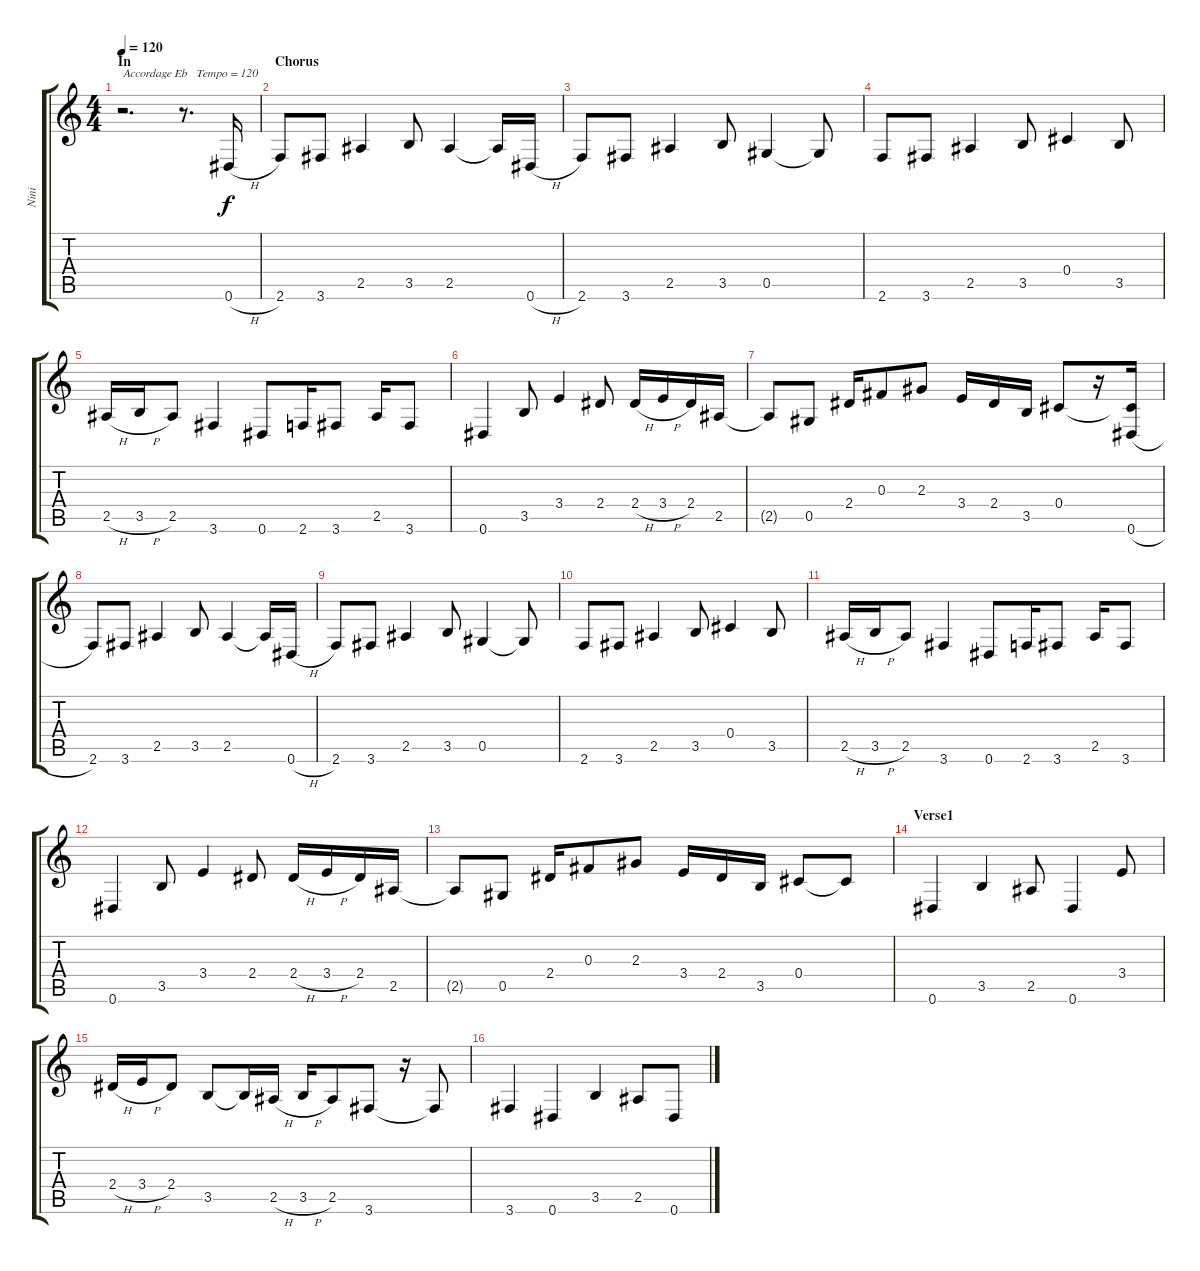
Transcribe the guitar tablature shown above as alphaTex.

\track ("Nini" "Nini") {instrument electricguitarclean}
\staff {score tabs}
\tuning (Eb4 Bb3 Gb3 Db3 Ab2 Eb2) {hide}
\ts (4 4)
\section ("" "In")
\tempo 120
\clef g2
\ks c
r.2{d txt "Accordage Eb   Tempo = 120" dy f instrument electricguitarclean} r.8{d} 0.6{h}.16 |
\section ("" "Chorus")
2.6.8 3.6.8 2.5.4 3.5.8 2.5.4 2.5{t}.16 0.6{h}.16 |
2.6.8 3.6.8 2.5.4 3.5.8 0.5.4 0.5{t}.8 |
2.6.8 3.6.8 2.5.4 3.5.8 0.4.4 3.5.8 |
2.5{h}.16 3.5{h}.16 2.5.8 3.6.4 0.6.8 2.6.16 3.6.8 2.5.16 3.6.8 |
0.6.4 3.5.8 3.4.4 2.4.8 2.4{h}.16 3.4{h}.16 2.4.16 2.5.16 |
2.5{t}.8 0.5.8 2.4.16 0.3.8 2.3.8 3.4.16 2.4.16 3.5.16 0.4.8 r.16 (0.4{t} 0.6{h}).16 |
2.6.8 3.6.8 2.5.4 3.5.8 2.5.4 2.5{t}.16 0.6{h}.16 |
2.6.8 3.6.8 2.5.4 3.5.8 0.5.4 0.5{t}.8 |
2.6.8 3.6.8 2.5.4 3.5.8 0.4.4 3.5.8 |
2.5{h}.16 3.5{h}.16 2.5.8 3.6.4 0.6.8 2.6.16 3.6.8 2.5.16 3.6.8 |
0.6.4 3.5.8 3.4.4 2.4.8 2.4{h}.16 3.4{h}.16 2.4.16 2.5.16 |
2.5{t}.8 0.5.8 2.4.16 0.3.8 2.3.8 3.4.16 2.4.16 3.5.16 0.4.8 0.4{t}.8 |
\section ("" "Verse1")
0.6.4 3.5.4 2.5.8 0.6.4 3.4.8 |
2.4{h}.16 3.4{h}.16 2.4.8 3.5.8 3.5{t}.16 2.5{h}.16 3.5{h}.16 2.5.8 3.6.8 r.16 3.6{t}.8 |
3.6.4 0.6.4 3.5.4 2.5.8 0.6.8
